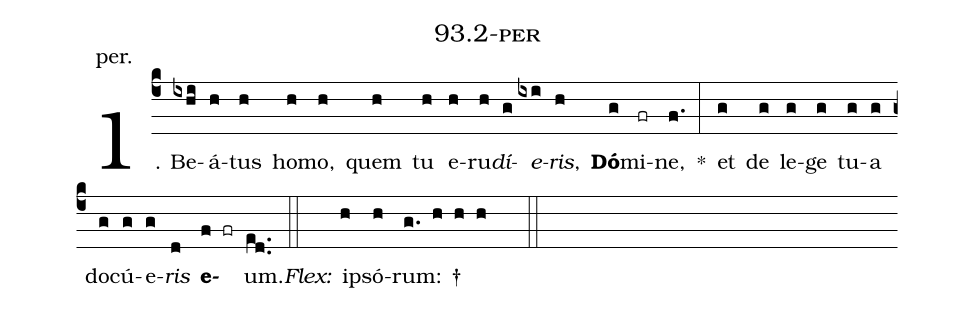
name: 93.2-per;
annotation: per.;
%%
(c4)1. Be(ixhi)á(h)tus(h) ho(h)mo,(h) quem(h) tu(h) e(h)ru(h)<i>dí</i>(g)<i>e</i>(ixi)<i>ris</i>,(h) <b>Dó</b>(g)mi(fr)ne,(f.) *(:) et(g) de(g) le(g)ge(g) tu(g)a(g) do(g)cú(g)e(g)<i>ris</i>(d) <b>e</b>(f fr)um.(ed..) (::)
<i>Flex:</i>()  ip(h)só(h)rum: †(g. h h h  ::)

%E(g) u(g) o(g) u(d) a(f) e.(ed..) (::)
